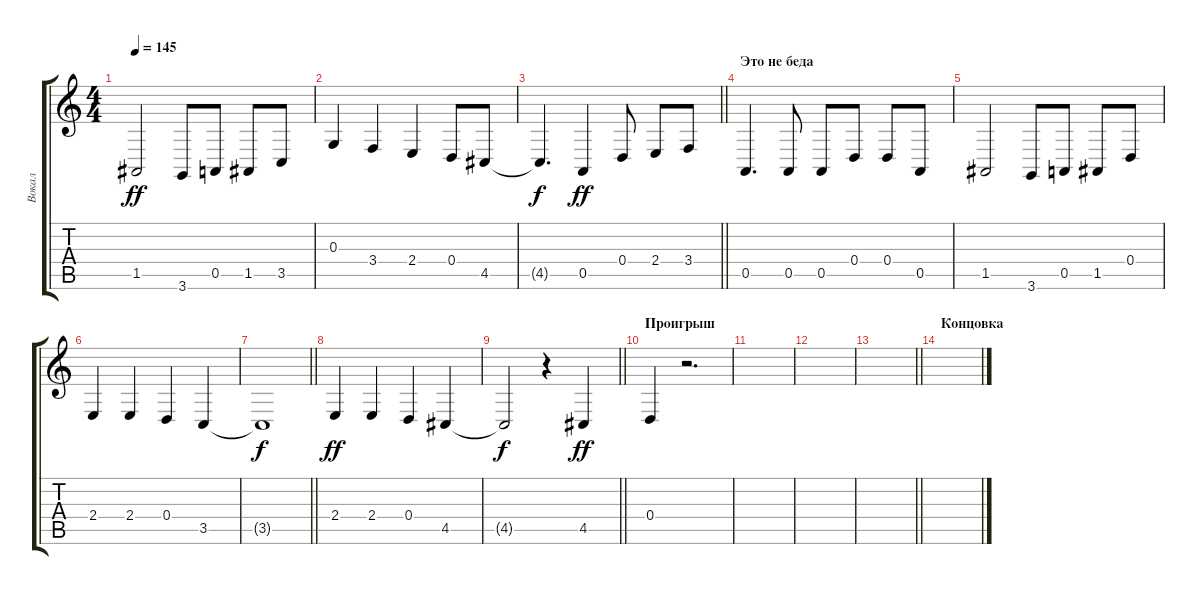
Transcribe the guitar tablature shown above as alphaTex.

\track ("Вокал" "Вокал") {instrument baritonesax}
\staff {score tabs}
\tuning (E4 B3 G3 D3 A2 E2) {hide}
\ts (4 4)
\tempo 145
\clef g2
\ks c
1.5.2{dy ff} 3.6.8 0.5.8 1.5.8 3.5.8 |
0.3.4 3.4.4 2.4.4 0.4.8 4.5.8 |
\barLineRight lightlight
4.5{t}.4{d dy f} 0.5.4{dy ff} 0.4.8 2.4.8 3.4.8 |
\section ("" "Это не беда")
0.5.4{d} 0.5.8 0.5.8 0.4.8 0.4.8 0.5.8 |
1.5.2 3.6.8 0.5.8 1.5.8 0.4.8 |
2.4.4 2.4.4 0.4.4 3.5.4 |
\barLineRight lightlight
3.5{t}.1{dy f} |
2.4.4{dy ff} 2.4.4 0.4.4 4.5.4 |
\barLineRight lightlight
4.5{t}.2{dy f} r.4 4.5.4{dy ff} |
\section ("" "Проигрыш")
0.4.4 r.2{d} |
|
|
\barLineRight lightlight
|
\section ("" "Концовка")
